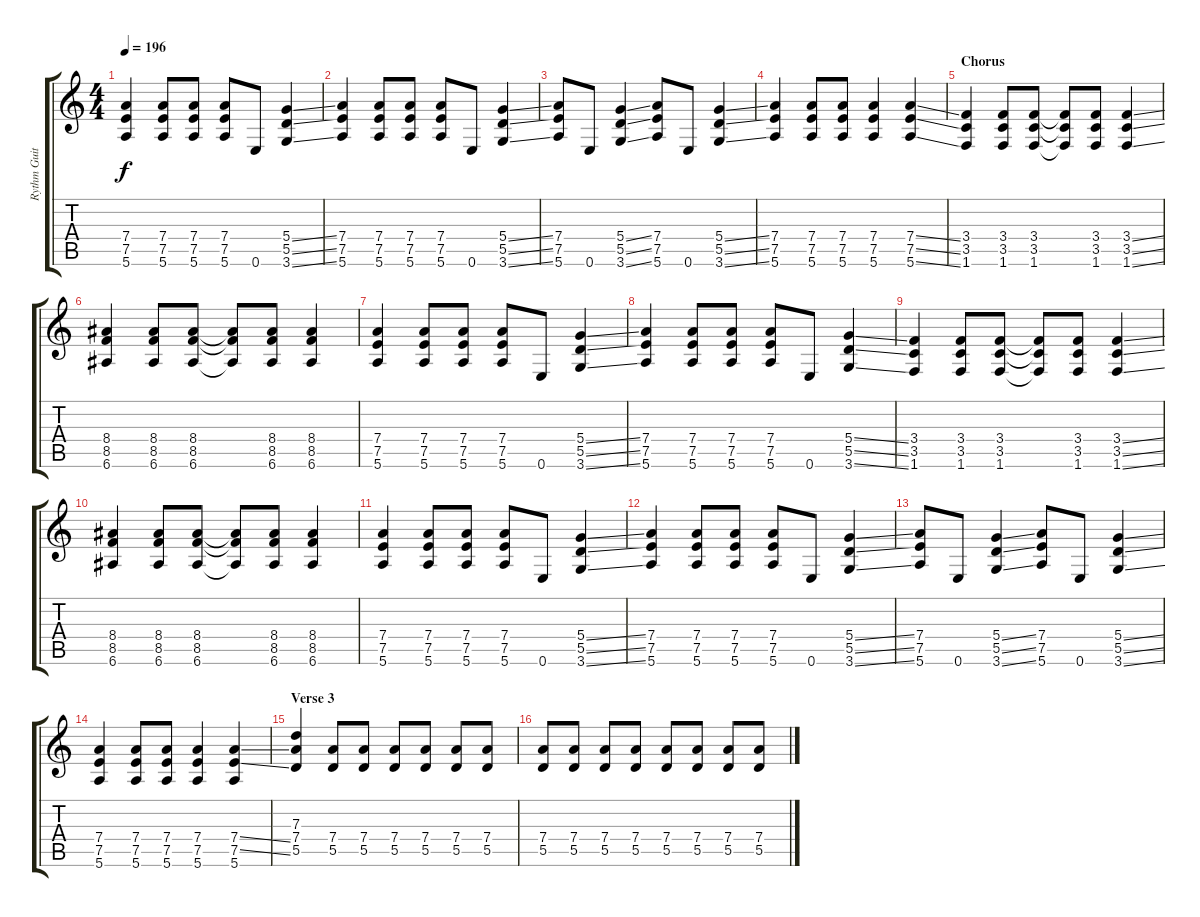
\track ("Rythm Guitar" "Rythm Guit") {instrument distortionguitar}
\staff {score tabs}
\tuning (E4 B3 G3 D3 A2 E2) {hide}
\ts (4 4)
\tempo 196
\clef g2
\ks c
(7.4 7.5 5.6).4{dy f} (7.4 7.5 5.6).8 (7.4 7.5 5.6).8 (7.4 7.5 5.6).8 0.6.8 (5.4{ss} 5.5{ss} 3.6{ss}).4 |
(7.4 7.5 5.6).4 (7.4 7.5 5.6).8 (7.4 7.5 5.6).8 (7.4 7.5 5.6).8 0.6.8 (5.4{ss} 5.5{ss} 3.6{ss}).4 |
(7.4 7.5 5.6).8 0.6.8 (5.4{ss} 5.5{ss} 3.6{ss}).4 (7.4 7.5 5.6).8 0.6.8 (5.4{ss} 5.5{ss} 3.6{ss}).4 |
(7.4 7.5 5.6).4 (7.4 7.5 5.6).8 (7.4 7.5 5.6).8 (7.4 7.5 5.6).4 (7.4{ss} 7.5{ss} 5.6{ss}).4 |
\section ("" "Chorus")
(3.4 3.5 1.6).4 (3.4 3.5 1.6).8 (3.4 3.5 1.6).8 (3.4{t} 3.5{t} 1.6{t}).8 (3.4 3.5 1.6).8 (3.4{ss} 3.5{ss} 1.6{ss}).4 |
(8.4 8.5 6.6).4 (8.4 8.5 6.6).8 (8.4 8.5 6.6).8 (8.4{t} 8.5{t} 6.6{t}).8 (8.4 8.5 6.6).8 (8.4 8.5 6.6).4 |
(7.4 7.5 5.6).4 (7.4 7.5 5.6).8 (7.4 7.5 5.6).8 (7.4 7.5 5.6).8 0.6.8 (5.4{ss} 5.5{ss} 3.6{ss}).4 |
(7.4 7.5 5.6).4 (7.4 7.5 5.6).8 (7.4 7.5 5.6).8 (7.4 7.5 5.6).8 0.6.8 (5.4{ss} 5.5{ss} 3.6{ss}).4 |
(3.4 3.5 1.6).4 (3.4 3.5 1.6).8 (3.4 3.5 1.6).8 (3.4{t} 3.5{t} 1.6{t}).8 (3.4 3.5 1.6).8 (3.4{ss} 3.5{ss} 1.6{ss}).4 |
(8.4 8.5 6.6).4 (8.4 8.5 6.6).8 (8.4 8.5 6.6).8 (8.4{t} 8.5{t} 6.6{t}).8 (8.4 8.5 6.6).8 (8.4 8.5 6.6).4 |
(7.4 7.5 5.6).4 (7.4 7.5 5.6).8 (7.4 7.5 5.6).8 (7.4 7.5 5.6).8 0.6.8 (5.4{ss} 5.5{ss} 3.6{ss}).4 |
(7.4 7.5 5.6).4 (7.4 7.5 5.6).8 (7.4 7.5 5.6).8 (7.4 7.5 5.6).8 0.6.8 (5.4{ss} 5.5{ss} 3.6{ss}).4 |
(7.4 7.5 5.6).8 0.6.8 (5.4{ss} 5.5{ss} 3.6{ss}).4 (7.4 7.5 5.6).8 0.6.8 (5.4{ss} 5.5{ss} 3.6{ss}).4 |
(7.4 7.5 5.6).4 (7.4 7.5 5.6).8 (7.4 7.5 5.6).8 (7.4 7.5 5.6).4 (7.4{ss} 7.5{ss} 5.6).4 |
\section ("" "Verse 3")
(7.3 7.4 5.5).4 (7.4 5.5).8 (7.4 5.5).8 (7.4 5.5).8 (7.4 5.5).8 (7.4 5.5).8 (7.4 5.5).8 |
(7.4 5.5).8 (7.4 5.5).8 (7.4 5.5).8 (7.4 5.5).8 (7.4 5.5).8 (7.4 5.5).8 (7.4 5.5).8 (7.4 5.5).8
